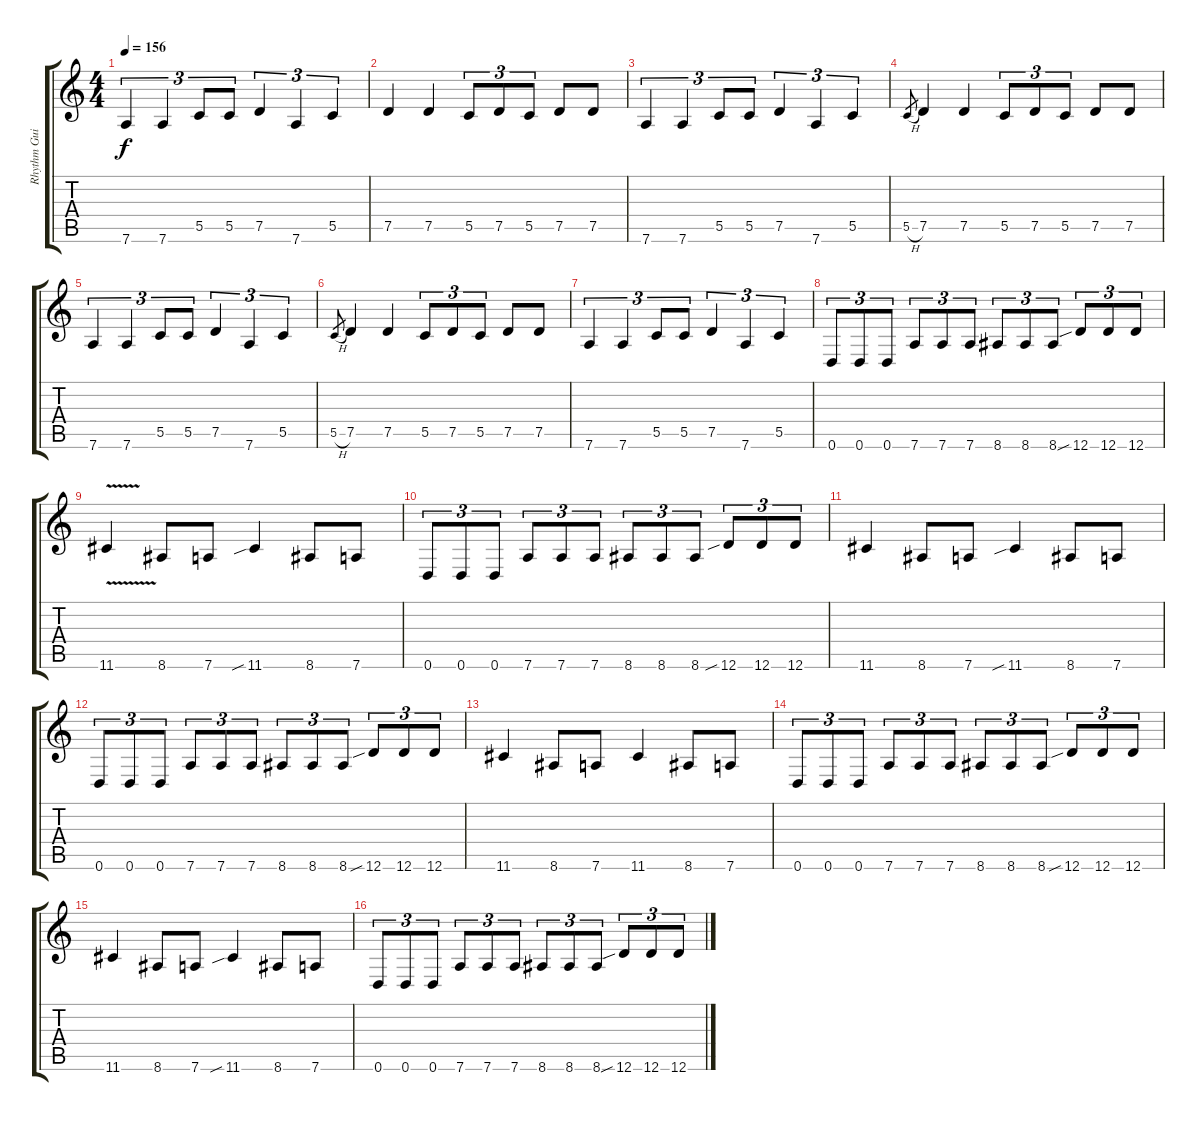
\track ("Rhythm Guitar 2" "Rhythm Gui") {instrument distortionguitar}
\staff {score tabs}
\tuning (D4 A3 F3 C3 G2 D2) {hide}
\ts (4 4)
\tempo 156
\clef g2
\ks c
7.6.4{tu (3 2) dy f} 7.6.4{tu (3 2)} 5.5.8{tu (3 2)} 5.5.8{tu (3 2)} 7.5.4{tu (3 2)} 7.6.4{tu (3 2)} 5.5.4{tu (3 2)} |
7.5.4 7.5.4 5.5.8{tu (3 2)} 7.5.8{tu (3 2)} 5.5.8{tu (3 2)} 7.5.8 7.5.8 |
7.6.4{tu (3 2)} 7.6.4{tu (3 2)} 5.5.8{tu (3 2)} 5.5.8{tu (3 2)} 7.5.4{tu (3 2)} 7.6.4{tu (3 2)} 5.5.4{tu (3 2)} |
5.5{h}.8{gr} 7.5.4 7.5.4 5.5.8{tu (3 2)} 7.5.8{tu (3 2)} 5.5.8{tu (3 2)} 7.5.8 7.5.8 |
7.6.4{tu (3 2)} 7.6.4{tu (3 2)} 5.5.8{tu (3 2)} 5.5.8{tu (3 2)} 7.5.4{tu (3 2)} 7.6.4{tu (3 2)} 5.5.4{tu (3 2)} |
5.5{h}.8{gr} 7.5.4 7.5.4 5.5.8{tu (3 2)} 7.5.8{tu (3 2)} 5.5.8{tu (3 2)} 7.5.8 7.5.8 |
7.6.4{tu (3 2)} 7.6.4{tu (3 2)} 5.5.8{tu (3 2)} 5.5.8{tu (3 2)} 7.5.4{tu (3 2)} 7.6.4{tu (3 2)} 5.5.4{tu (3 2)} |
0.6.8{tu (3 2)} 0.6.8{tu (3 2)} 0.6.8{tu (3 2)} 7.6.8{tu (3 2)} 7.6.8{tu (3 2)} 7.6.8{tu (3 2)} 8.6.8{tu (3 2)} 8.6.8{tu (3 2)} 8.6.8{tu (3 2)} 12.6{sib}.8{tu (3 2)} 12.6.8{tu (3 2)} 12.6.8{tu (3 2)} |
11.6{v}.4 8.6.8 7.6.8 11.6{sib}.4 8.6.8 7.6.8 |
0.6.8{tu (3 2)} 0.6.8{tu (3 2)} 0.6.8{tu (3 2)} 7.6.8{tu (3 2)} 7.6.8{tu (3 2)} 7.6.8{tu (3 2)} 8.6.8{tu (3 2)} 8.6.8{tu (3 2)} 8.6.8{tu (3 2)} 12.6{sib}.8{tu (3 2)} 12.6.8{tu (3 2)} 12.6.8{tu (3 2)} |
11.6.4 8.6.8 7.6.8 11.6{sib}.4 8.6.8 7.6.8 |
0.6.8{tu (3 2)} 0.6.8{tu (3 2)} 0.6.8{tu (3 2)} 7.6.8{tu (3 2)} 7.6.8{tu (3 2)} 7.6.8{tu (3 2)} 8.6.8{tu (3 2)} 8.6.8{tu (3 2)} 8.6.8{tu (3 2)} 12.6{sib}.8{tu (3 2)} 12.6.8{tu (3 2)} 12.6.8{tu (3 2)} |
11.6.4 8.6.8 7.6.8 11.6.4 8.6.8 7.6.8 |
0.6.8{tu (3 2)} 0.6.8{tu (3 2)} 0.6.8{tu (3 2)} 7.6.8{tu (3 2)} 7.6.8{tu (3 2)} 7.6.8{tu (3 2)} 8.6.8{tu (3 2)} 8.6.8{tu (3 2)} 8.6.8{tu (3 2)} 12.6{sib}.8{tu (3 2)} 12.6.8{tu (3 2)} 12.6.8{tu (3 2)} |
11.6.4 8.6.8 7.6.8 11.6{sib}.4 8.6.8 7.6.8 |
0.6.8{tu (3 2)} 0.6.8{tu (3 2)} 0.6.8{tu (3 2)} 7.6.8{tu (3 2)} 7.6.8{tu (3 2)} 7.6.8{tu (3 2)} 8.6.8{tu (3 2)} 8.6.8{tu (3 2)} 8.6.8{tu (3 2)} 12.6{sib}.8{tu (3 2)} 12.6.8{tu (3 2)} 12.6.8{tu (3 2)}
